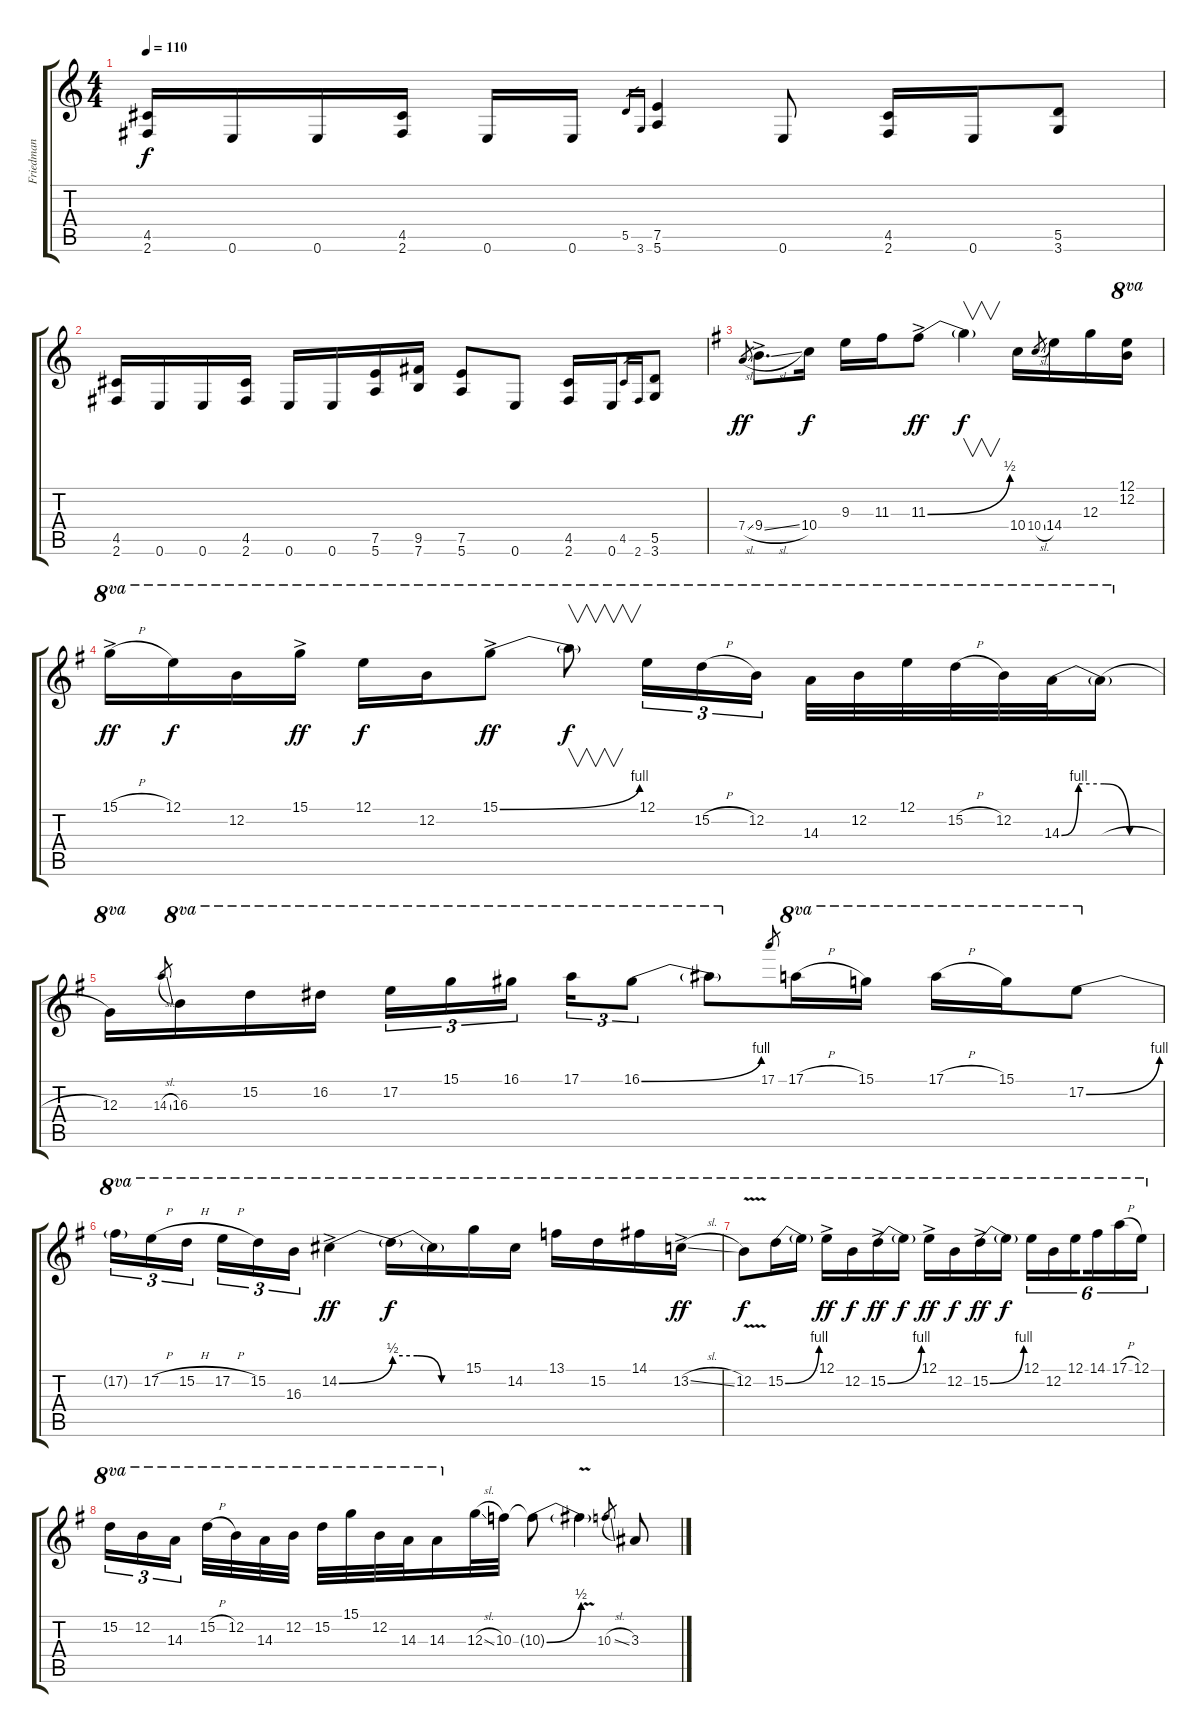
\track ("Friedman" "Friedman") {instrument distortionguitar}
\staff {score tabs}
\tuning (E4 B3 G3 D3 A2 E2) {hide}
\ts (4 4)
\tempo 110
\clef g2
\ks c
(4.5 2.6).16{dy f} 0.6.16 0.6.16 (4.5 2.6).16 0.6.16 0.6.16 5.5.16{gr} 3.6.16{gr} (7.5 5.6).4 0.6.8 (4.5 2.6).16 0.6.16 (5.5 3.6).8 |
(4.5 2.6).16 0.6.16 0.6.16 (4.5 2.6).16 0.6.16 0.6.16 (7.5 5.6).16 (9.5 7.6).16 (7.5 5.6).8 0.6.8 (4.5 2.6).16 0.6.16 4.5.16{gr} 2.6.16{gr} (5.5 3.6).8 |
\ks g
7.4{sl}.8{gr dy ff} 9.4{sl ac}.8{d} 10.4.16{dy f} 9.3.16 11.3.16 11.3{be (bend 0 0 60 2) ac}.8{dy ff} 11.3{t}.4{v dy f} 10.4.16 10.4{sl}.8{gr} 14.4.16 12.3.16 (12.1 12.2).16{ot 8va} |
15.1{h ac}.16{ot 8va dy ff} 12.1.16{ot 8va dy f} 12.2.16{ot 8va} 15.1{ac}.16{ot 8va dy ff} 12.1.16{ot 8va dy f} 12.2.16{ot 8va} 15.1{be (bend 0 0 60 4) ac}.8{ot 8va dy ff} 15.1{t}.8{v ot 8va dy f} 12.1.16{tu (3 2) ot 8va} 15.2{h}.16{tu (3 2) ot 8va} 12.2.16{tu (3 2) ot 8va} 14.3.32{ot 8va} 12.2.32{ot 8va} 12.1.32{ot 8va} 15.2{h}.32{ot 8va} 12.2.32{ot 8va} 14.3{be (custom 0 0 10 4 25 4 40 0 60 0)}.32{ot 8va} 14.3{h t}.16{ot 8va} |
12.3.16{ot 8va} 14.3{sl}.8{gr} 16.3.16{ot 8va} 15.2.16{ot 8va} 16.2.16{ot 8va} 17.2.16{tu (3 2) ot 8va} 15.1.16{tu (3 2) ot 8va} 16.1.16{tu (3 2) ot 8va beam splitsecondary} 17.1.16{tu (3 2) ot 8va} 16.1{be (bend 0 0 60 4)}.8{tu (3 2) ot 8va} 16.1{t}.8{ot 8va} 17.1.8{gr} 17.1{h}.16{ot 8va} 15.1.16{ot 8va} 17.1{h}.16{ot 8va} 15.1.16{ot 8va} 17.2{be (bend 0 0 60 4)}.8{ot 8va} |
17.2{t}.16{tu (3 2) ot 8va} 17.2{h}.16{tu (3 2) ot 8va} 15.2{h}.16{tu (3 2) ot 8va beam splitsecondary} 17.2{h}.16{tu (3 2) ot 8va} 15.2.16{tu (3 2) ot 8va} 16.3.16{tu (3 2) ot 8va} 14.2{be (bend 0 0 60 2) ac}.4{ot 8va dy ff} 14.2{be (custom 0 2 20 2 40 0 60 0) t}.16{ot 8va dy f} 14.2{t}.16{ot 8va} 15.1.16{ot 8va} 14.2.16{ot 8va} 13.1.16{ot 8va} 15.2.16{ot 8va} 14.1.16{ot 8va} 13.2{sl ac}.16{ot 8va dy ff} |
12.2{v}.8{ot 8va dy f} 15.2{be (bend 0 0 60 4)}.16{ot 8va} 15.2{t}.16{ot 8va} 12.1{ac}.16{ot 8va dy ff} 12.2.16{ot 8va dy f} 15.2{be (bend 0 0 60 4) ac}.16{ot 8va dy ff} 15.2{t}.16{ot 8va dy f} 12.1{ac}.16{ot 8va dy ff} 12.2.16{ot 8va dy f} 15.2{be (bend 0 0 60 4) ac}.16{ot 8va dy ff} 15.2{t}.16{ot 8va dy f} 12.1.16{tu (6 4) ot 8va} 12.2.16{tu (6 4) ot 8va} 12.1.16{tu (6 4) ot 8va beam splitsecondary} 14.1.16{tu (6 4) ot 8va} 17.1{h}.16{tu (6 4) ot 8va} 12.1.16{tu (6 4) ot 8va} |
15.2.16{tu (3 2) ot 8va} 12.2.16{tu (3 2) ot 8va} 14.3.16{tu (3 2) ot 8va beam splitsecondary} 15.2{h}.32{ot 8va} 12.2.32{ot 8va} 14.3.32{ot 8va} 12.2.32{ot 8va} 15.2.32{ot 8va} 15.1.32{ot 8va} 12.2.32{ot 8va} 14.3.32{ot 8va} 14.3.16{ot 8va} 12.3{sl}.32 10.3.32 10.3{be (bend 0 0 60 2) t}.8 10.3{v t}.4 10.3{sl}.8{gr} 3.3.8
